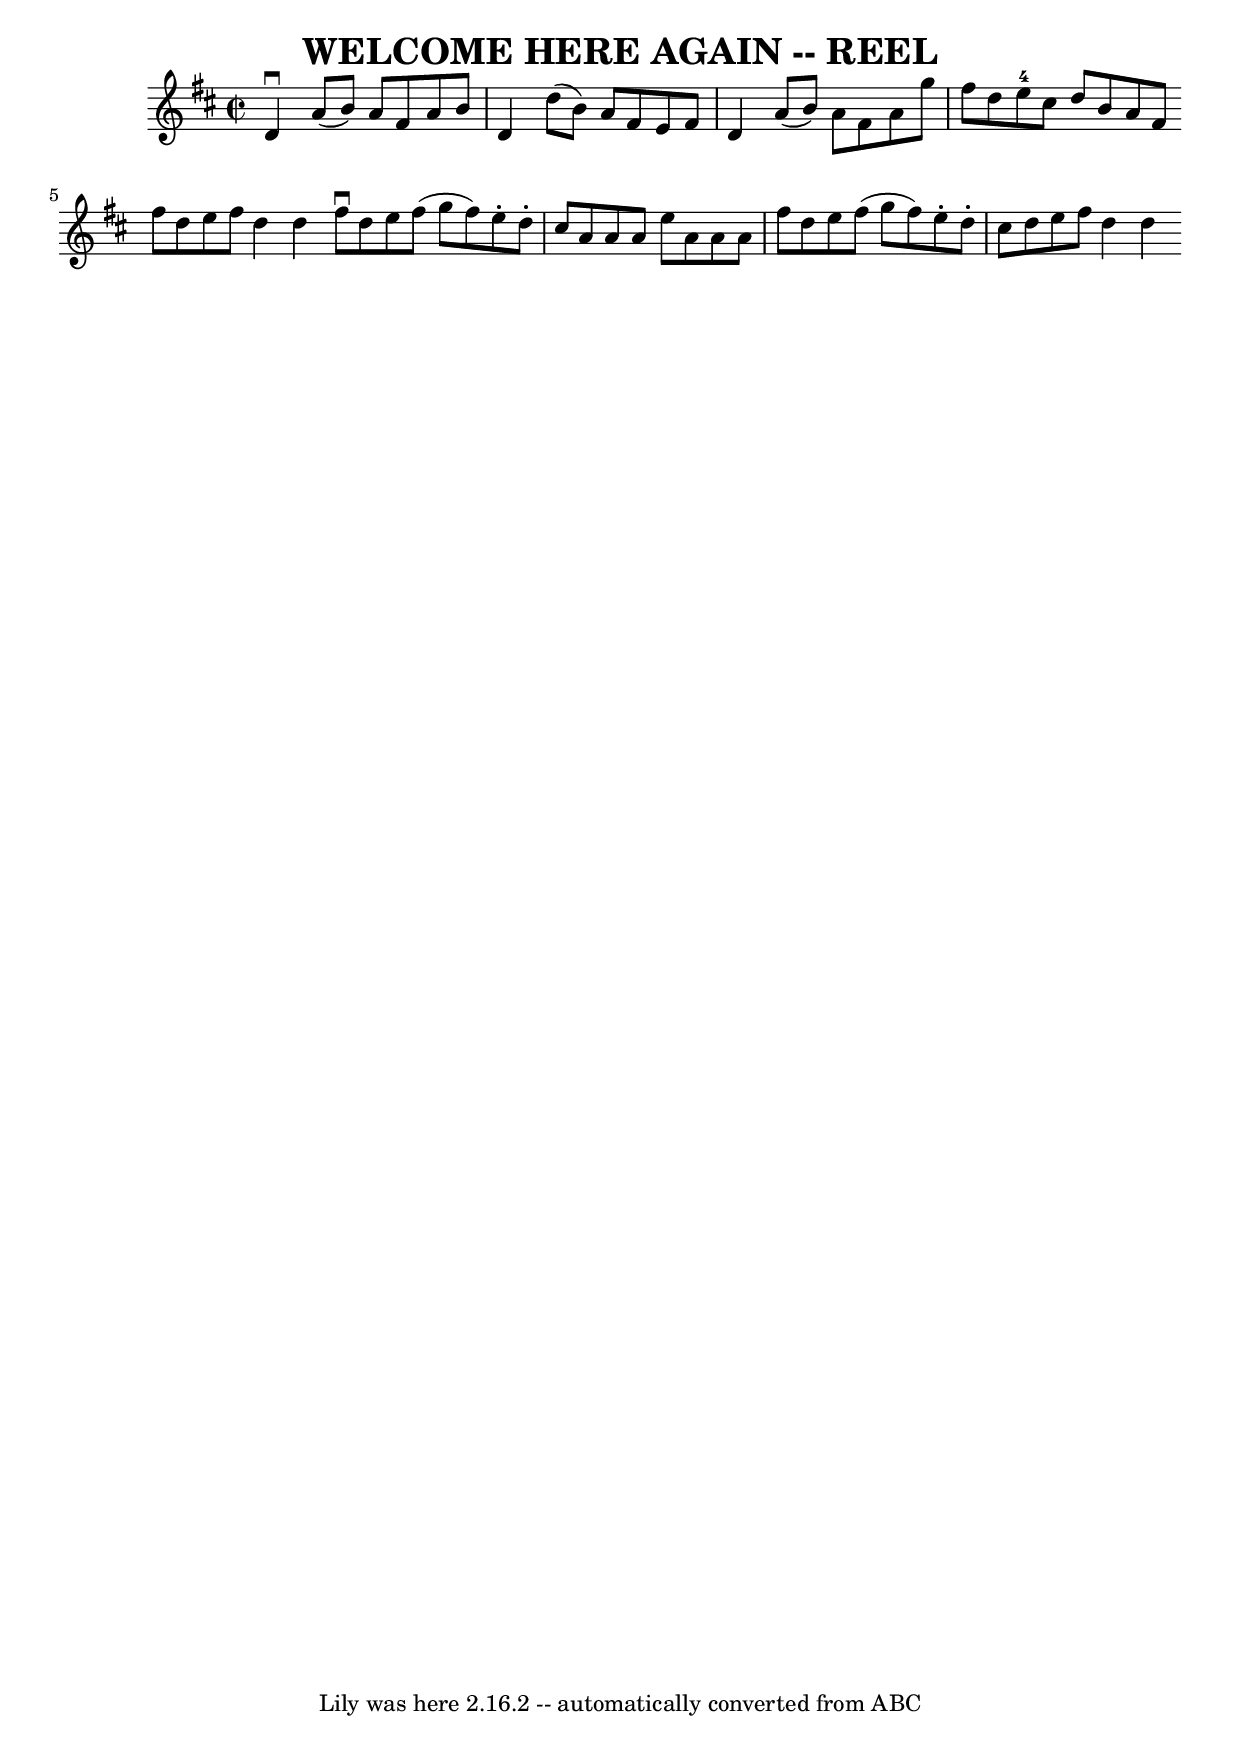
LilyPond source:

\version "2.16.2"
\include "Mammoth.ily"
\header {
  %% book = "Ryan's Mammoth Collection of Fiddle Tunes"
 crossRefNumber = "1"
 footnotes = ""
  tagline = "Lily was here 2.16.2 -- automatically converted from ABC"
  title = "WELCOME HERE AGAIN -- REEL"

}
voicedefault =  {


  \override Staff.TimeSignature #'style = #'C
  \time 2/2 
  \key d \major
 d'4^\downbow a'8 (b'8) a'8 fis'8 a'8 b'8     |
 d'4 d''8 (b'8) a'8 fis'8 e'8 fis'8  |
 d'4 a'8 (b'8) a'8 fis'8 a'8 g''8    |
   |
 fis''8 d''8 e''8-4 cis''8 d''8 b'8 a'8 fis'8    \bar ":|" fis''8 d''8 e''8 fis''8 d''4 d''4      |
  \bar "|:" fis''8^\downbow d''8 e''8 fis''8 (g''8 fis''8) e''8-. d''8-.    |
 cis''8 a'8 a'8 a'8 e''8 a'8 a'8 a'8     |
 fis''8 d''8 e''8 fis''8 (g''8 fis''8) e''8-. d''8-.    |
 cis''8 d''8 e''8 fis''8 d''4 d''4    \bar ": |"   

}

\score{
  <<

    \context Staff="default"
    {
      \voicedefault 
      
    }

  >>
  \layout {
    
  }
  \midi {
  }

}
